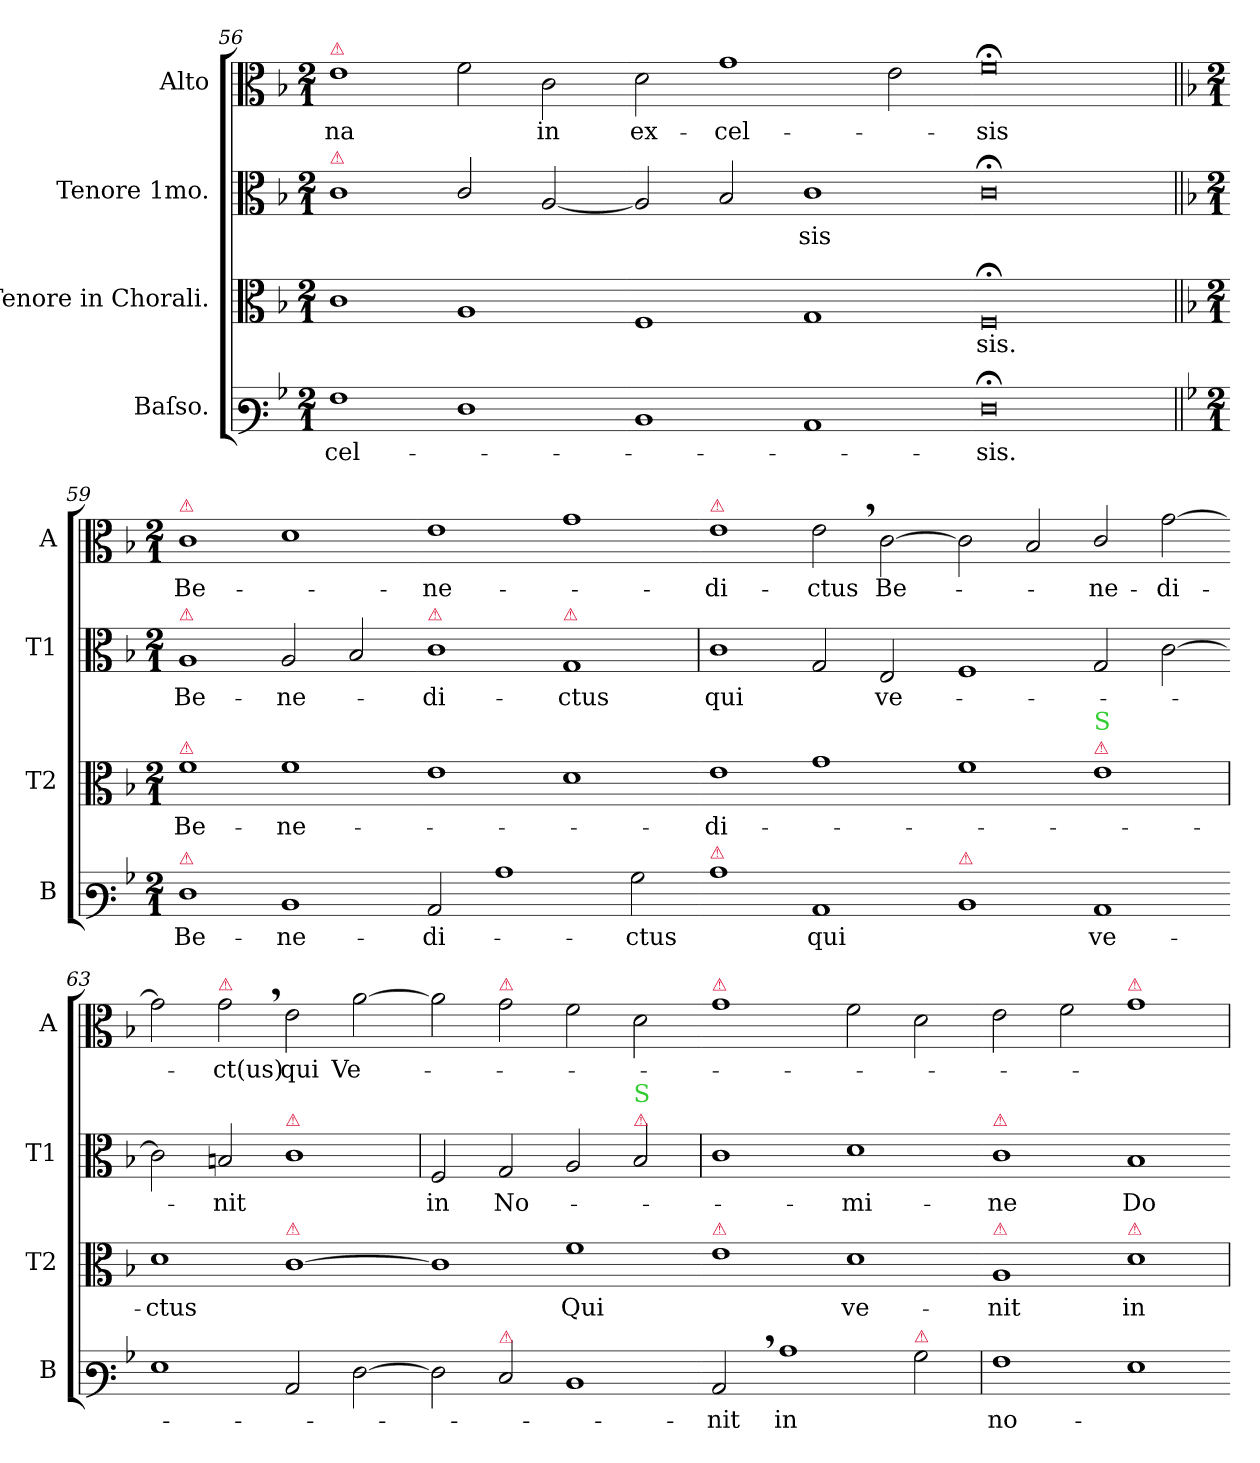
**kern	**text	**kern	**text	**kern	**text	**kern	**text
*part4	*part4	*part3	*part3	*part2	*part2	*part1	*part1
*staff4	*staff4	*staff3	*staff3	*staff2	*staff2	*staff1	*staff1
*I"Baſso.	*	*I"Tenore in Chorali.	*	*I"Tenore 1mo.	*	*I"Alto	*
*I'B	*	*I'T2	*	*I'T1	*	*I'A	*
*clefF3	*	*clefC3	*	*clefC3	*	*clefC3	*
*k[b-]	*	*k[b-]	*	*k[b-]	*	*k[b-]	*
*M2/1	*	*M2/1	*	*M2/1	*	*M2/1	*
=56	=56	=56	=56	=56	=56	=56	=56
!	!	!	!	!	!	!LO:TX:a:color=crimson:t=⚠	!
!	!	!	!	!LO:TX:a:color=crimson:t=⚠	!	!	!
1A	-cel-	1c	.	1c	.	1e	-na
1F	.	1A	.	2c/	.	2f\	.
.	.	.	.	[2A/	.	2c\	in
=57-	=57-	=57-	=57-	=57-	=57-	=57-	=57-
1D	.	1F	.	2A/]	.	2d\	ex-
.	.	.	.	2B-/	.	1g	-cel-
1C	.	1G	.	1c	-sis	.	.
.	.	.	.	.	.	2e\	.
=58-	=58-	=58-	=58-	=58-	=58-	=58-	=58-
0F;<	-sis.	0F;<	-sis.	0c;<	.	0f;<	-sis
=59||	=59||	=59||	=59||	=59||	=59||	=59||	=59||
*k[b-]	*	*k[b-]	*	*k[b-]	*	*k[b-]	*
*M2/1	*	*M2/1	*	*M2/1	*	*M2/1	*
!	!	!	!	!	!	!LO:TX:a:color=crimson:t=⚠	!
!	!	!	!	!LO:TX:a:color=crimson:t=⚠	!	!	!
!	!	!LO:TX:a:color=crimson:t=⚠	!	!	!	!	!
!LO:TX:a:color=crimson:t=⚠	!	!	!	!	!	!	!
1F	Be-	1f	Be-	1A	Be-	1c	Be-
1D	-ne-	1f	-ne-	2A/	-ne-	1d	.
.	.	.	.	2B-/	.	.	.
=60-	=60-	=60-	=60-	=60-	=60-	=60-	=60-
!	!	!	!	!LO:TX:a:color=crimson:t=⚠	!	!	!
2C/	-di-	1e	.	1c	-di-	1e	-ne-
1c	.	.	.	.	.	.	.
!	!	!	!	!LO:TX:a:color=crimson:t=⚠	!	!	!
.	.	1d	.	1G	-ctus	1g	.
2B-\	-ctus	.	.	.	.	.	.
=61-	=61-	=61-	=61-	=61	=61-	=61-	=61-
!	!	!	!	!	!	!LO:TX:a:color=crimson:t=⚠	!
!LO:TX:a:color=crimson:t=⚠	!	!	!	!	!	!	!
1c	.	1e	-di-	1c	qui	1e	-di-
1C	qui	1g	.	2G/	.	2e,<\	-ctus
.	.	.	.	2E/	ve-	[2c\	Be-
=62-	=62-	=62-	=62-	=62-	=62-	=62-	=62-
!LO:TX:a:color=crimson:t=⚠	!	!	!	!	!	!	!
1D	.	1f	.	1F	.	2c\]	.
.	.	.	.	.	.	2B-/	.
!	!	!LO:TX:a:color=crimson:t=⚠	!	!	!	!	!
!	!	!LO:TX:a:color=limegreen:t=S	!	!	!	!	!
1C	ve-	1e	.	2G/	.	2c/	-ne-
.	.	.	.	[2c\	.	[2g\	-di-
=63-	=63-	=63	=63-	=63-	=63-	=63-	=63-
1G	.	1d	-ctus	2c\]	.	2g\]	.
!	!	!	!	!	!	!LO:TX:a:color=crimson:t=⚠	!
.	.	.	.	2Bn/	-nit	2g,<\	-ct(us)
!	!	!	!	!LO:TX:a:color=crimson:t=⚠	!	!	!
!	!	!LO:TX:a:color=crimson:t=⚠	!	!	!	!	!
2C/	.	[1c	.	1c	.	2e\	qui
[2F\	.	.	.	.	.	[2a\	Ve-
=64-	=64-	=64-	=64-	=64	=64-	=64-	=64-
2F\]	.	1c]	.	2F/	in	2a\]	.
!	!	!	!	!	!	!LO:TX:a:color=crimson:t=⚠	!
!LO:TX:a:color=crimson:t=⚠	!	!	!	!	!	!	!
2E/	.	.	.	2G/	No-	2g\	.
1D	.	1f	Qui	2A/	.	2f\	.
!	!	!	!	!LO:TX:a:color=crimson:t=⚠	!	!	!
!	!	!	!	!LO:TX:a:color=limegreen:t=S	!	!	!
.	.	.	.	2B-/	.	2d\	.
=65-	=65-	=65-	=65-	=65	=65-	=65-	=65-
!	!	!	!	!	!	!LO:TX:a:color=crimson:t=⚠	!
!	!	!LO:TX:a:color=crimson:t=⚠	!	!	!	!	!
2C,</	-nit	1e	.	1c	.	1g	.
1c	in	.	.	.	.	.	.
.	.	1d	ve-	1d	-mi-	2f\	.
!LO:TX:a:color=crimson:t=⚠	!	!	!	!	!	!	!
2B-\	.	.	.	.	.	2d\	.
=66	=66-	=66-	=66-	=66-	=66-	=66-	=66-
!	!	!	!	!LO:TX:a:color=crimson:t=⚠	!	!	!
!	!	!LO:TX:a:color=crimson:t=⚠	!	!	!	!	!
1A	no-	1A	-nit	1c	-ne	2e\	.
.	.	.	.	.	.	2f\	.
!	!	!	!	!	!	!LO:TX:a:color=crimson:t=⚠	!
!	!	!LO:TX:a:color=crimson:t=⚠	!	!	!	!	!
1G	.	1d	in	1B-	Do-	1g	.
=-	=	=	=	=-	=	=	=
*-	*-	*-	*-	*-	*-	*-	*-
